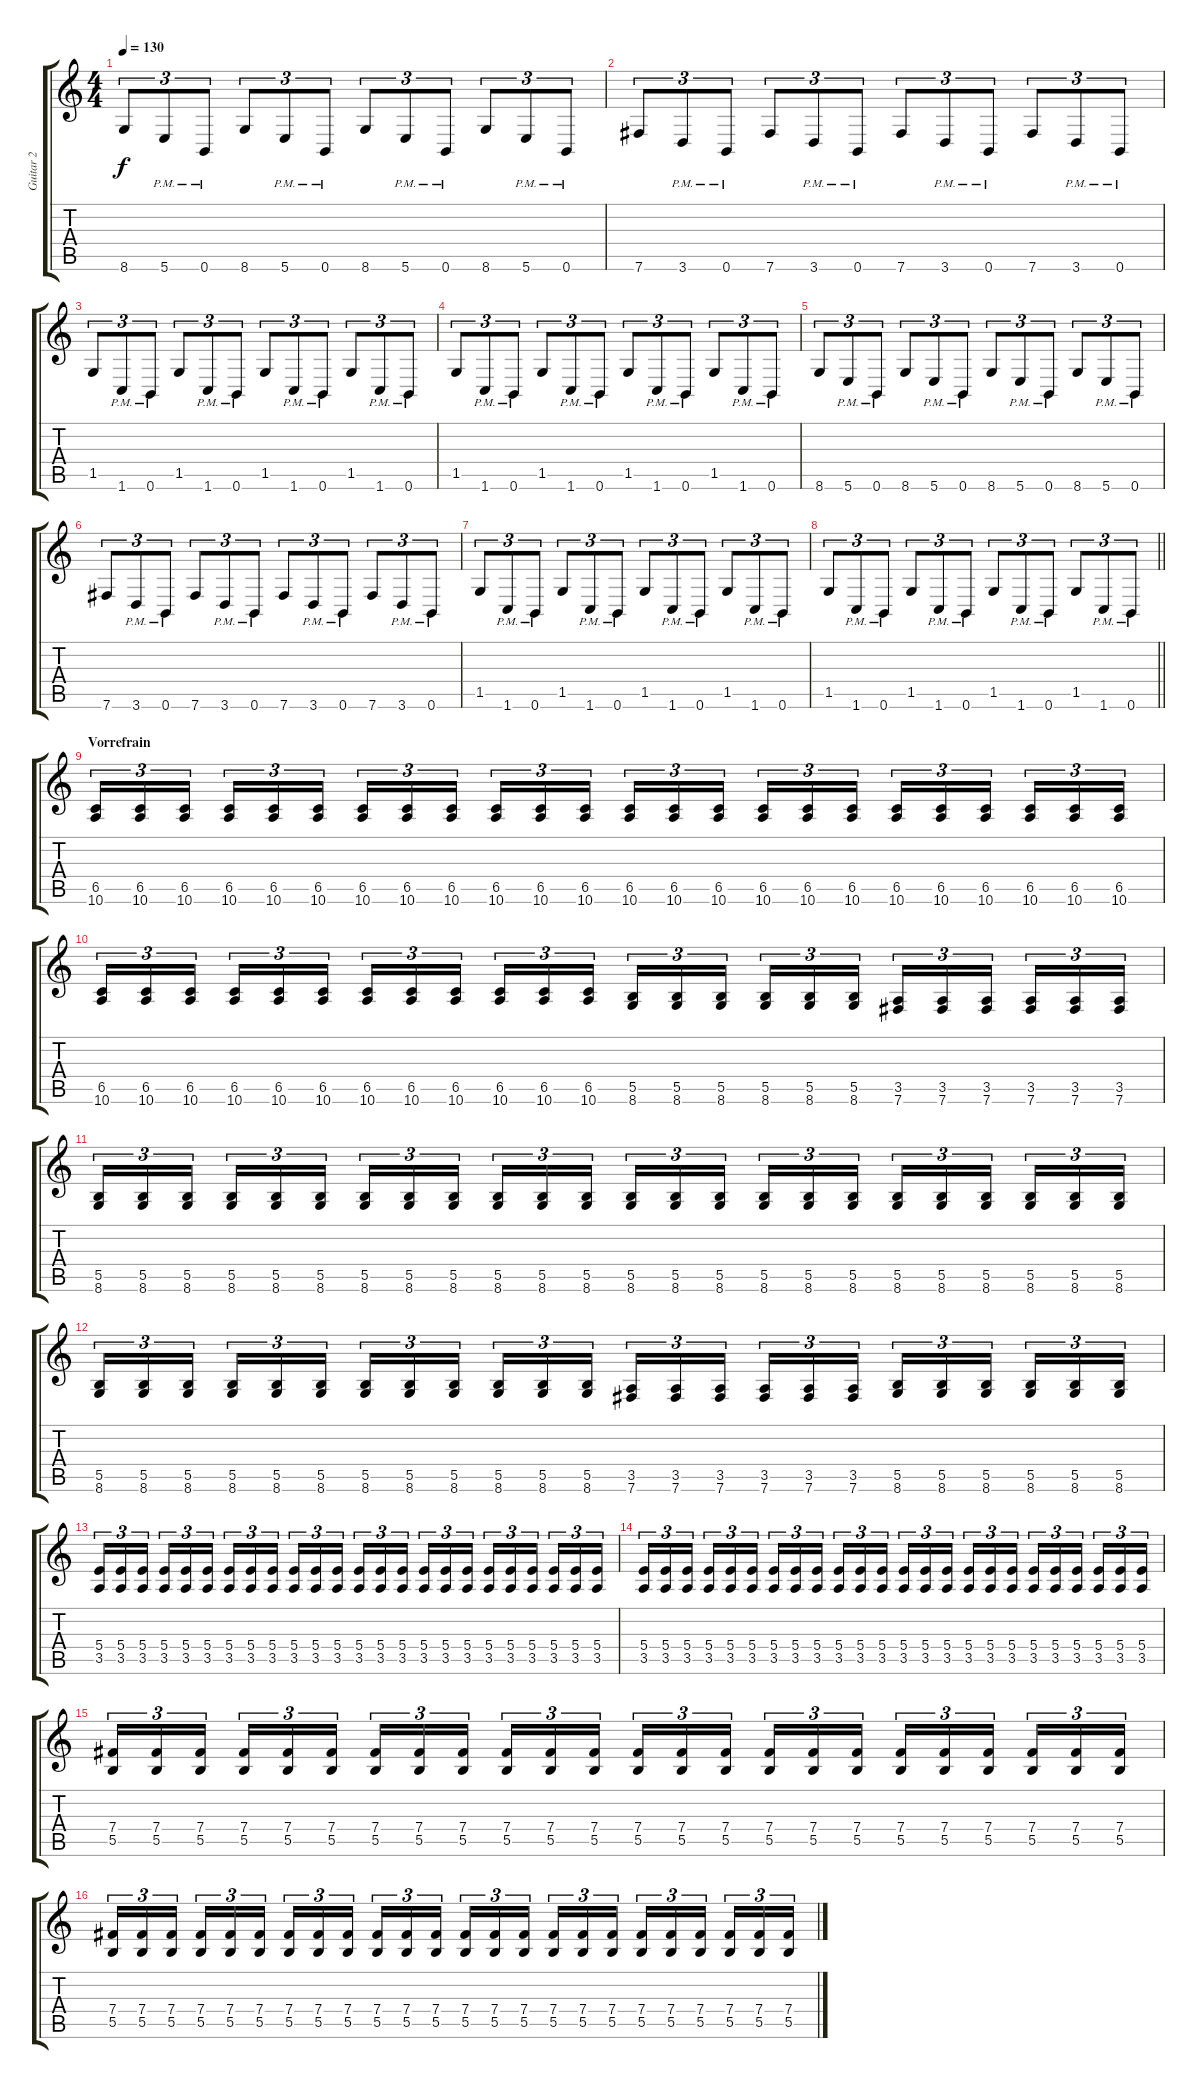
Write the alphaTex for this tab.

\track ("Guitar 2" "Guitar 2") {instrument overdrivenguitar}
\staff {score tabs}
\tuning (Db4 Ab3 E3 B2 Gb2 B1) {hide}
\ts (4 4)
\tempo 130
\clef g2
\ks c
8.6.8{tu (3 2) dy f} 5.6{pm}.8{tu (3 2)} 0.6{pm}.8{tu (3 2)} 8.6.8{tu (3 2)} 5.6{pm}.8{tu (3 2)} 0.6{pm}.8{tu (3 2)} 8.6.8{tu (3 2)} 5.6{pm}.8{tu (3 2)} 0.6{pm}.8{tu (3 2)} 8.6.8{tu (3 2)} 5.6{pm}.8{tu (3 2)} 0.6{pm}.8{tu (3 2)} |
7.6.8{tu (3 2)} 3.6{pm}.8{tu (3 2)} 0.6{pm}.8{tu (3 2)} 7.6.8{tu (3 2)} 3.6{pm}.8{tu (3 2)} 0.6{pm}.8{tu (3 2)} 7.6.8{tu (3 2)} 3.6{pm}.8{tu (3 2)} 0.6{pm}.8{tu (3 2)} 7.6.8{tu (3 2)} 3.6{pm}.8{tu (3 2)} 0.6{pm}.8{tu (3 2)} |
1.5.8{tu (3 2)} 1.6{pm}.8{tu (3 2)} 0.6{pm}.8{tu (3 2)} 1.5.8{tu (3 2)} 1.6{pm}.8{tu (3 2)} 0.6{pm}.8{tu (3 2)} 1.5.8{tu (3 2)} 1.6{pm}.8{tu (3 2)} 0.6{pm}.8{tu (3 2)} 1.5.8{tu (3 2)} 1.6{pm}.8{tu (3 2)} 0.6{pm}.8{tu (3 2)} |
1.5.8{tu (3 2)} 1.6{pm}.8{tu (3 2)} 0.6{pm}.8{tu (3 2)} 1.5.8{tu (3 2)} 1.6{pm}.8{tu (3 2)} 0.6{pm}.8{tu (3 2)} 1.5.8{tu (3 2)} 1.6{pm}.8{tu (3 2)} 0.6{pm}.8{tu (3 2)} 1.5.8{tu (3 2)} 1.6{pm}.8{tu (3 2)} 0.6{pm}.8{tu (3 2)} |
8.6.8{tu (3 2)} 5.6{pm}.8{tu (3 2)} 0.6{pm}.8{tu (3 2)} 8.6.8{tu (3 2)} 5.6{pm}.8{tu (3 2)} 0.6{pm}.8{tu (3 2)} 8.6.8{tu (3 2)} 5.6{pm}.8{tu (3 2)} 0.6{pm}.8{tu (3 2)} 8.6.8{tu (3 2)} 5.6{pm}.8{tu (3 2)} 0.6{pm}.8{tu (3 2)} |
7.6.8{tu (3 2)} 3.6{pm}.8{tu (3 2)} 0.6{pm}.8{tu (3 2)} 7.6.8{tu (3 2)} 3.6{pm}.8{tu (3 2)} 0.6{pm}.8{tu (3 2)} 7.6.8{tu (3 2)} 3.6{pm}.8{tu (3 2)} 0.6{pm}.8{tu (3 2)} 7.6.8{tu (3 2)} 3.6{pm}.8{tu (3 2)} 0.6{pm}.8{tu (3 2)} |
1.5.8{tu (3 2)} 1.6{pm}.8{tu (3 2)} 0.6{pm}.8{tu (3 2)} 1.5.8{tu (3 2)} 1.6{pm}.8{tu (3 2)} 0.6{pm}.8{tu (3 2)} 1.5.8{tu (3 2)} 1.6{pm}.8{tu (3 2)} 0.6{pm}.8{tu (3 2)} 1.5.8{tu (3 2)} 1.6{pm}.8{tu (3 2)} 0.6{pm}.8{tu (3 2)} |
\barLineRight lightlight
1.5.8{tu (3 2)} 1.6{pm}.8{tu (3 2)} 0.6{pm}.8{tu (3 2)} 1.5.8{tu (3 2)} 1.6{pm}.8{tu (3 2)} 0.6{pm}.8{tu (3 2)} 1.5.8{tu (3 2)} 1.6{pm}.8{tu (3 2)} 0.6{pm}.8{tu (3 2)} 1.5.8{tu (3 2)} 1.6{pm}.8{tu (3 2)} 0.6{pm}.8{tu (3 2)} |
\section ("" "Vorrefrain")
(6.5 10.6).16{tu (3 2)} (6.5 10.6).16{tu (3 2)} (6.5 10.6).16{tu (3 2) beam splitsecondary} (6.5 10.6).16{tu (3 2)} (6.5 10.6).16{tu (3 2)} (6.5 10.6).16{tu (3 2)} (6.5 10.6).16{tu (3 2)} (6.5 10.6).16{tu (3 2)} (6.5 10.6).16{tu (3 2) beam splitsecondary} (6.5 10.6).16{tu (3 2)} (6.5 10.6).16{tu (3 2)} (6.5 10.6).16{tu (3 2)} (6.5 10.6).16{tu (3 2)} (6.5 10.6).16{tu (3 2)} (6.5 10.6).16{tu (3 2) beam splitsecondary} (6.5 10.6).16{tu (3 2)} (6.5 10.6).16{tu (3 2)} (6.5 10.6).16{tu (3 2)} (6.5 10.6).16{tu (3 2)} (6.5 10.6).16{tu (3 2)} (6.5 10.6).16{tu (3 2) beam splitsecondary} (6.5 10.6).16{tu (3 2)} (6.5 10.6).16{tu (3 2)} (6.5 10.6).16{tu (3 2)} |
(6.5 10.6).16{tu (3 2)} (6.5 10.6).16{tu (3 2)} (6.5 10.6).16{tu (3 2) beam splitsecondary} (6.5 10.6).16{tu (3 2)} (6.5 10.6).16{tu (3 2)} (6.5 10.6).16{tu (3 2)} (6.5 10.6).16{tu (3 2)} (6.5 10.6).16{tu (3 2)} (6.5 10.6).16{tu (3 2) beam splitsecondary} (6.5 10.6).16{tu (3 2)} (6.5 10.6).16{tu (3 2)} (6.5 10.6).16{tu (3 2)} (5.5 8.6).16{tu (3 2)} (5.5 8.6).16{tu (3 2)} (5.5 8.6).16{tu (3 2) beam splitsecondary} (5.5 8.6).16{tu (3 2)} (5.5 8.6).16{tu (3 2)} (5.5 8.6).16{tu (3 2)} (3.5 7.6).16{tu (3 2)} (3.5 7.6).16{tu (3 2)} (3.5 7.6).16{tu (3 2) beam splitsecondary} (3.5 7.6).16{tu (3 2)} (3.5 7.6).16{tu (3 2)} (3.5 7.6).16{tu (3 2)} |
(5.5 8.6).16{tu (3 2)} (5.5 8.6).16{tu (3 2)} (5.5 8.6).16{tu (3 2) beam splitsecondary} (5.5 8.6).16{tu (3 2)} (5.5 8.6).16{tu (3 2)} (5.5 8.6).16{tu (3 2)} (5.5 8.6).16{tu (3 2)} (5.5 8.6).16{tu (3 2)} (5.5 8.6).16{tu (3 2) beam splitsecondary} (5.5 8.6).16{tu (3 2)} (5.5 8.6).16{tu (3 2)} (5.5 8.6).16{tu (3 2)} (5.5 8.6).16{tu (3 2)} (5.5 8.6).16{tu (3 2)} (5.5 8.6).16{tu (3 2) beam splitsecondary} (5.5 8.6).16{tu (3 2)} (5.5 8.6).16{tu (3 2)} (5.5 8.6).16{tu (3 2)} (5.5 8.6).16{tu (3 2)} (5.5 8.6).16{tu (3 2)} (5.5 8.6).16{tu (3 2) beam splitsecondary} (5.5 8.6).16{tu (3 2)} (5.5 8.6).16{tu (3 2)} (5.5 8.6).16{tu (3 2)} |
(5.5 8.6).16{tu (3 2)} (5.5 8.6).16{tu (3 2)} (5.5 8.6).16{tu (3 2) beam splitsecondary} (5.5 8.6).16{tu (3 2)} (5.5 8.6).16{tu (3 2)} (5.5 8.6).16{tu (3 2)} (5.5 8.6).16{tu (3 2)} (5.5 8.6).16{tu (3 2)} (5.5 8.6).16{tu (3 2) beam splitsecondary} (5.5 8.6).16{tu (3 2)} (5.5 8.6).16{tu (3 2)} (5.5 8.6).16{tu (3 2)} (3.5 7.6).16{tu (3 2)} (3.5 7.6).16{tu (3 2)} (3.5 7.6).16{tu (3 2) beam splitsecondary} (3.5 7.6).16{tu (3 2)} (3.5 7.6).16{tu (3 2)} (3.5 7.6).16{tu (3 2)} (5.5 8.6).16{tu (3 2)} (5.5 8.6).16{tu (3 2)} (5.5 8.6).16{tu (3 2) beam splitsecondary} (5.5 8.6).16{tu (3 2)} (5.5 8.6).16{tu (3 2)} (5.5 8.6).16{tu (3 2)} |
(5.4 3.5).16{tu (3 2)} (5.4 3.5).16{tu (3 2)} (5.4 3.5).16{tu (3 2) beam splitsecondary} (5.4 3.5).16{tu (3 2)} (5.4 3.5).16{tu (3 2)} (5.4 3.5).16{tu (3 2)} (5.4 3.5).16{tu (3 2)} (5.4 3.5).16{tu (3 2)} (5.4 3.5).16{tu (3 2) beam splitsecondary} (5.4 3.5).16{tu (3 2)} (5.4 3.5).16{tu (3 2)} (5.4 3.5).16{tu (3 2)} (5.4 3.5).16{tu (3 2)} (5.4 3.5).16{tu (3 2)} (5.4 3.5).16{tu (3 2) beam splitsecondary} (5.4 3.5).16{tu (3 2)} (5.4 3.5).16{tu (3 2)} (5.4 3.5).16{tu (3 2)} (5.4 3.5).16{tu (3 2)} (5.4 3.5).16{tu (3 2)} (5.4 3.5).16{tu (3 2) beam splitsecondary} (5.4 3.5).16{tu (3 2)} (5.4 3.5).16{tu (3 2)} (5.4 3.5).16{tu (3 2)} |
(5.4 3.5).16{tu (3 2)} (5.4 3.5).16{tu (3 2)} (5.4 3.5).16{tu (3 2) beam splitsecondary} (5.4 3.5).16{tu (3 2)} (5.4 3.5).16{tu (3 2)} (5.4 3.5).16{tu (3 2)} (5.4 3.5).16{tu (3 2)} (5.4 3.5).16{tu (3 2)} (5.4 3.5).16{tu (3 2) beam splitsecondary} (5.4 3.5).16{tu (3 2)} (5.4 3.5).16{tu (3 2)} (5.4 3.5).16{tu (3 2)} (5.4 3.5).16{tu (3 2)} (5.4 3.5).16{tu (3 2)} (5.4 3.5).16{tu (3 2) beam splitsecondary} (5.4 3.5).16{tu (3 2)} (5.4 3.5).16{tu (3 2)} (5.4 3.5).16{tu (3 2)} (5.4 3.5).16{tu (3 2)} (5.4 3.5).16{tu (3 2)} (5.4 3.5).16{tu (3 2) beam splitsecondary} (5.4 3.5).16{tu (3 2)} (5.4 3.5).16{tu (3 2)} (5.4 3.5).16{tu (3 2)} |
(7.4 5.5).16{tu (3 2)} (7.4 5.5).16{tu (3 2)} (7.4 5.5).16{tu (3 2) beam splitsecondary} (7.4 5.5).16{tu (3 2)} (7.4 5.5).16{tu (3 2)} (7.4 5.5).16{tu (3 2)} (7.4 5.5).16{tu (3 2)} (7.4 5.5).16{tu (3 2)} (7.4 5.5).16{tu (3 2) beam splitsecondary} (7.4 5.5).16{tu (3 2)} (7.4 5.5).16{tu (3 2)} (7.4 5.5).16{tu (3 2)} (7.4 5.5).16{tu (3 2)} (7.4 5.5).16{tu (3 2)} (7.4 5.5).16{tu (3 2) beam splitsecondary} (7.4 5.5).16{tu (3 2)} (7.4 5.5).16{tu (3 2)} (7.4 5.5).16{tu (3 2)} (7.4 5.5).16{tu (3 2)} (7.4 5.5).16{tu (3 2)} (7.4 5.5).16{tu (3 2) beam splitsecondary} (7.4 5.5).16{tu (3 2)} (7.4 5.5).16{tu (3 2)} (7.4 5.5).16{tu (3 2)} |
(7.4 5.5).16{tu (3 2)} (7.4 5.5).16{tu (3 2)} (7.4 5.5).16{tu (3 2) beam splitsecondary} (7.4 5.5).16{tu (3 2)} (7.4 5.5).16{tu (3 2)} (7.4 5.5).16{tu (3 2)} (7.4 5.5).16{tu (3 2)} (7.4 5.5).16{tu (3 2)} (7.4 5.5).16{tu (3 2) beam splitsecondary} (7.4 5.5).16{tu (3 2)} (7.4 5.5).16{tu (3 2)} (7.4 5.5).16{tu (3 2)} (7.4 5.5).16{tu (3 2)} (7.4 5.5).16{tu (3 2)} (7.4 5.5).16{tu (3 2) beam splitsecondary} (7.4 5.5).16{tu (3 2)} (7.4 5.5).16{tu (3 2)} (7.4 5.5).16{tu (3 2)} (7.4 5.5).16{tu (3 2)} (7.4 5.5).16{tu (3 2)} (7.4 5.5).16{tu (3 2) beam splitsecondary} (7.4 5.5).16{tu (3 2)} (7.4 5.5).16{tu (3 2)} (7.4 5.5).16{tu (3 2)}
